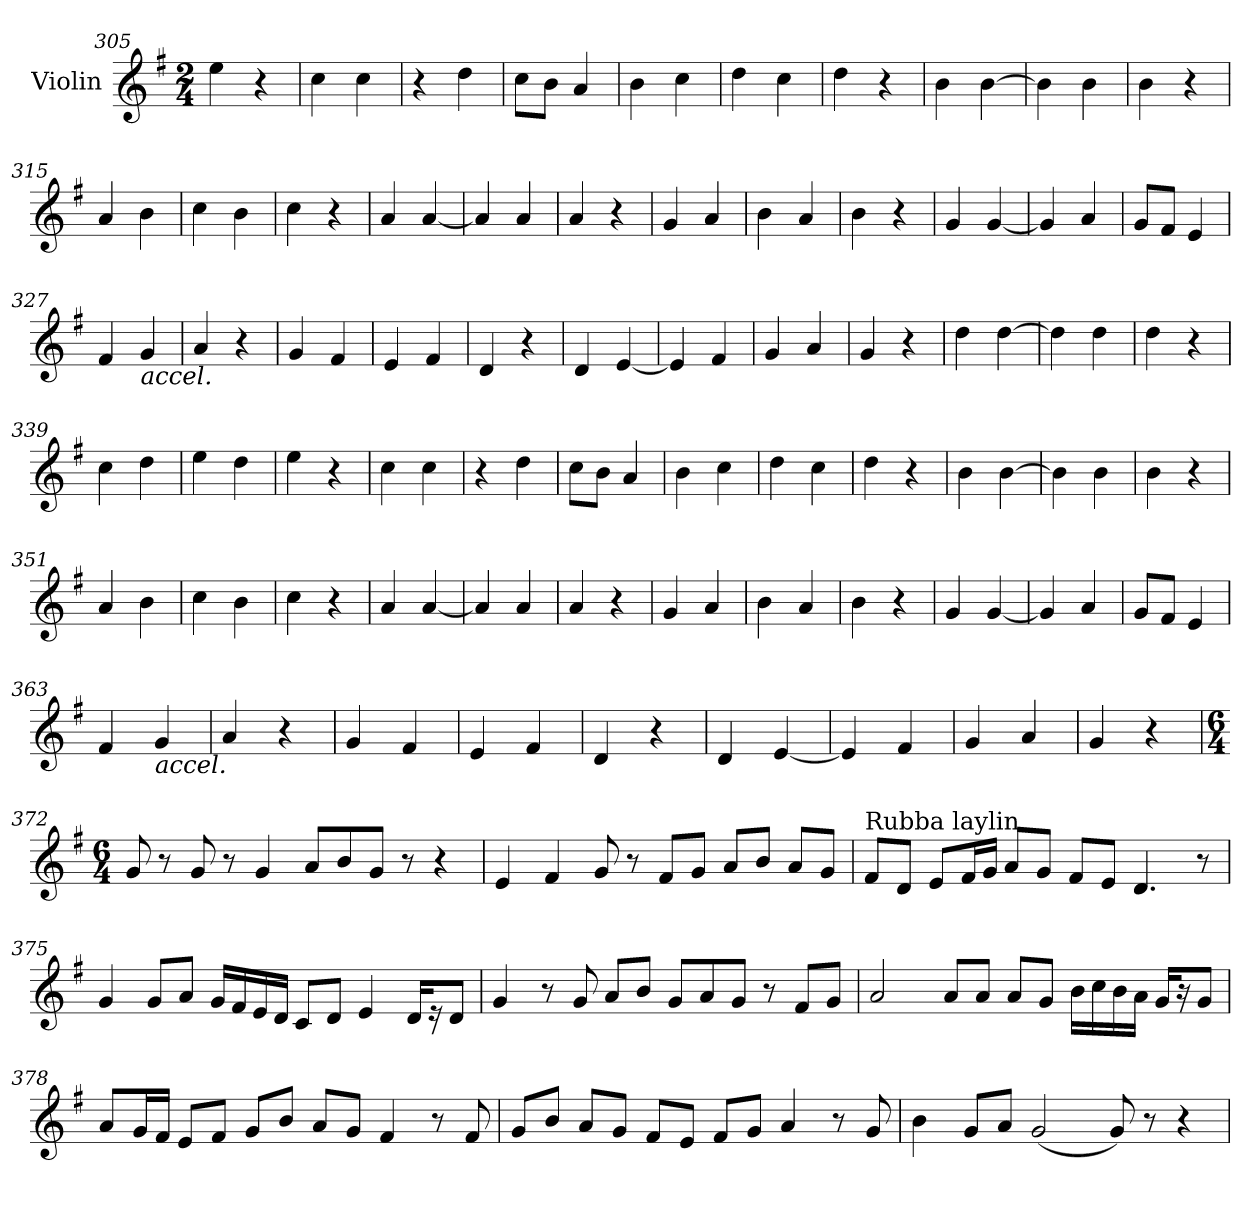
**kern
*part1
*staff1
*I"Violin
*clefG2
*k[f#]
*G:
*M2/4
=305
4ee\
4r
=306
4cc\
4cc\
=307
4r
4dd\
=308
8cc\L
8b\J
4a/
=309
4b\
4cc\
=310
4dd\
4cc\
=311
4dd\
4r
=312
4b\
[4b\
=313
4b\]
4b\
!!LO:LB:g=z
=314
4b\
4r
=315
4a/
4b\
=316
4cc\
4b\
=317
4cc\
4r
=318
4a/
[4a/
=319
4a/]
4a/
=320
4a/
4r
=321
4g/
4a/
=322
4b\
4a/
=323
4b\
4r
!!LO:LB:g=z
=324
4g/
[4g/
=325
4g/]
4a/
=326
8g/L
8f#/J
4e/
=327
4f#/
!LO:TX:b:i:t=accel.
4g/
=328
4a/
4r
=329
4g/
4f#/
=330
4e/
4f#/
=331
4d/
4r
=332
4d/
[4e/
=333
4e/]
4f#/
!!LO:LB:g=z
=334
4g/
4a/
=335
4g/
4r
=336
4dd\
[4dd\
=337
4dd\]
4dd\
=338
4dd\
4r
=339
4cc\
4dd\
=340
4ee\
4dd\
=341
4ee\
4r
=342
4cc\
4cc\
=343
4r
4dd\
!!LO:LB:g=z
=344
8cc\L
8b\J
4a/
=345
4b\
4cc\
=346
4dd\
4cc\
=347
4dd\
4r
=348
4b\
[4b\
=349
4b\]
4b\
=350
4b\
4r
=351
4a/
4b\
=352
4cc\
4b\
=353
4cc\
4r
!!LO:PB:g=z
=354
4a/
[4a/
=355
4a/]
4a/
=356
4a/
4r
=357
4g/
4a/
=358
4b\
4a/
=359
4b\
4r
=360
4g/
[4g/
=361
4g/]
4a/
=362
8g/L
8f#/J
4e/
=363
4f#/
!LO:TX:b:i:t=accel.
4g/
!!LO:LB:g=z
=364
4a/
4r
=365
4g/
4f#/
=366
4e/
4f#/
=367
4d/
4r
=368
4d/
[4e/
=369
4e/]
4f#/
=370
4g/
4a/
=371
4g/
4r
!!LO:LB:g=z
=372
*M6/4
*MM70
8g/
8r
8g/
8r
4g/
8a/L
8b/
8g/J
8r
4r
=373
4ei/
4f#i/
8gi/
8r
8f#/L
8g/J
8a/L
8bj/J
8aj/L
8gj/J
=374
!LO:TX:a:t=Rubba laylin
8f#/L
8d/J
8ei/L
16f#i/L
16gi/JJ
8a/L
8gZ/J
8f#Z/L
8eZ/J
4.dZ/
8r
!!LO:LB:g=z
=375
4g/
8g/L
8a/J
16gZ/LL
16f#Z/
16eZ/
16dZ/JJ
8cV/L
8d/J
4e/
16d/KL
16r
8d/J
=376
4g/
8r
8g/
8a/L
8b/J
8g/L
8a/
8g/J
8r
8f#/L
8g/J
=377
2a/
8a/L
8a/J
8a/L
8g/J
16b\LL
16cc\
16bj\
16aj\JJ
16gj/KL
16r
8g/J
!!LO:LB:g=z
=378
8a/L
16g/L
16f#/JJ
8ei/L
8f#i/J
8gi/L
8bj/J
8aj/L
8gj/J
4f#/
8r
8f#/
=379
8g/L
8bj/J
8aj/L
8gj/J
8f#/L
8ei/J
8f#i/L
8gi/J
4a/
8r
8g/
=380
4b\
8g/L
8a/J
(<2g/
8g/)
8r
4r
=
*-
